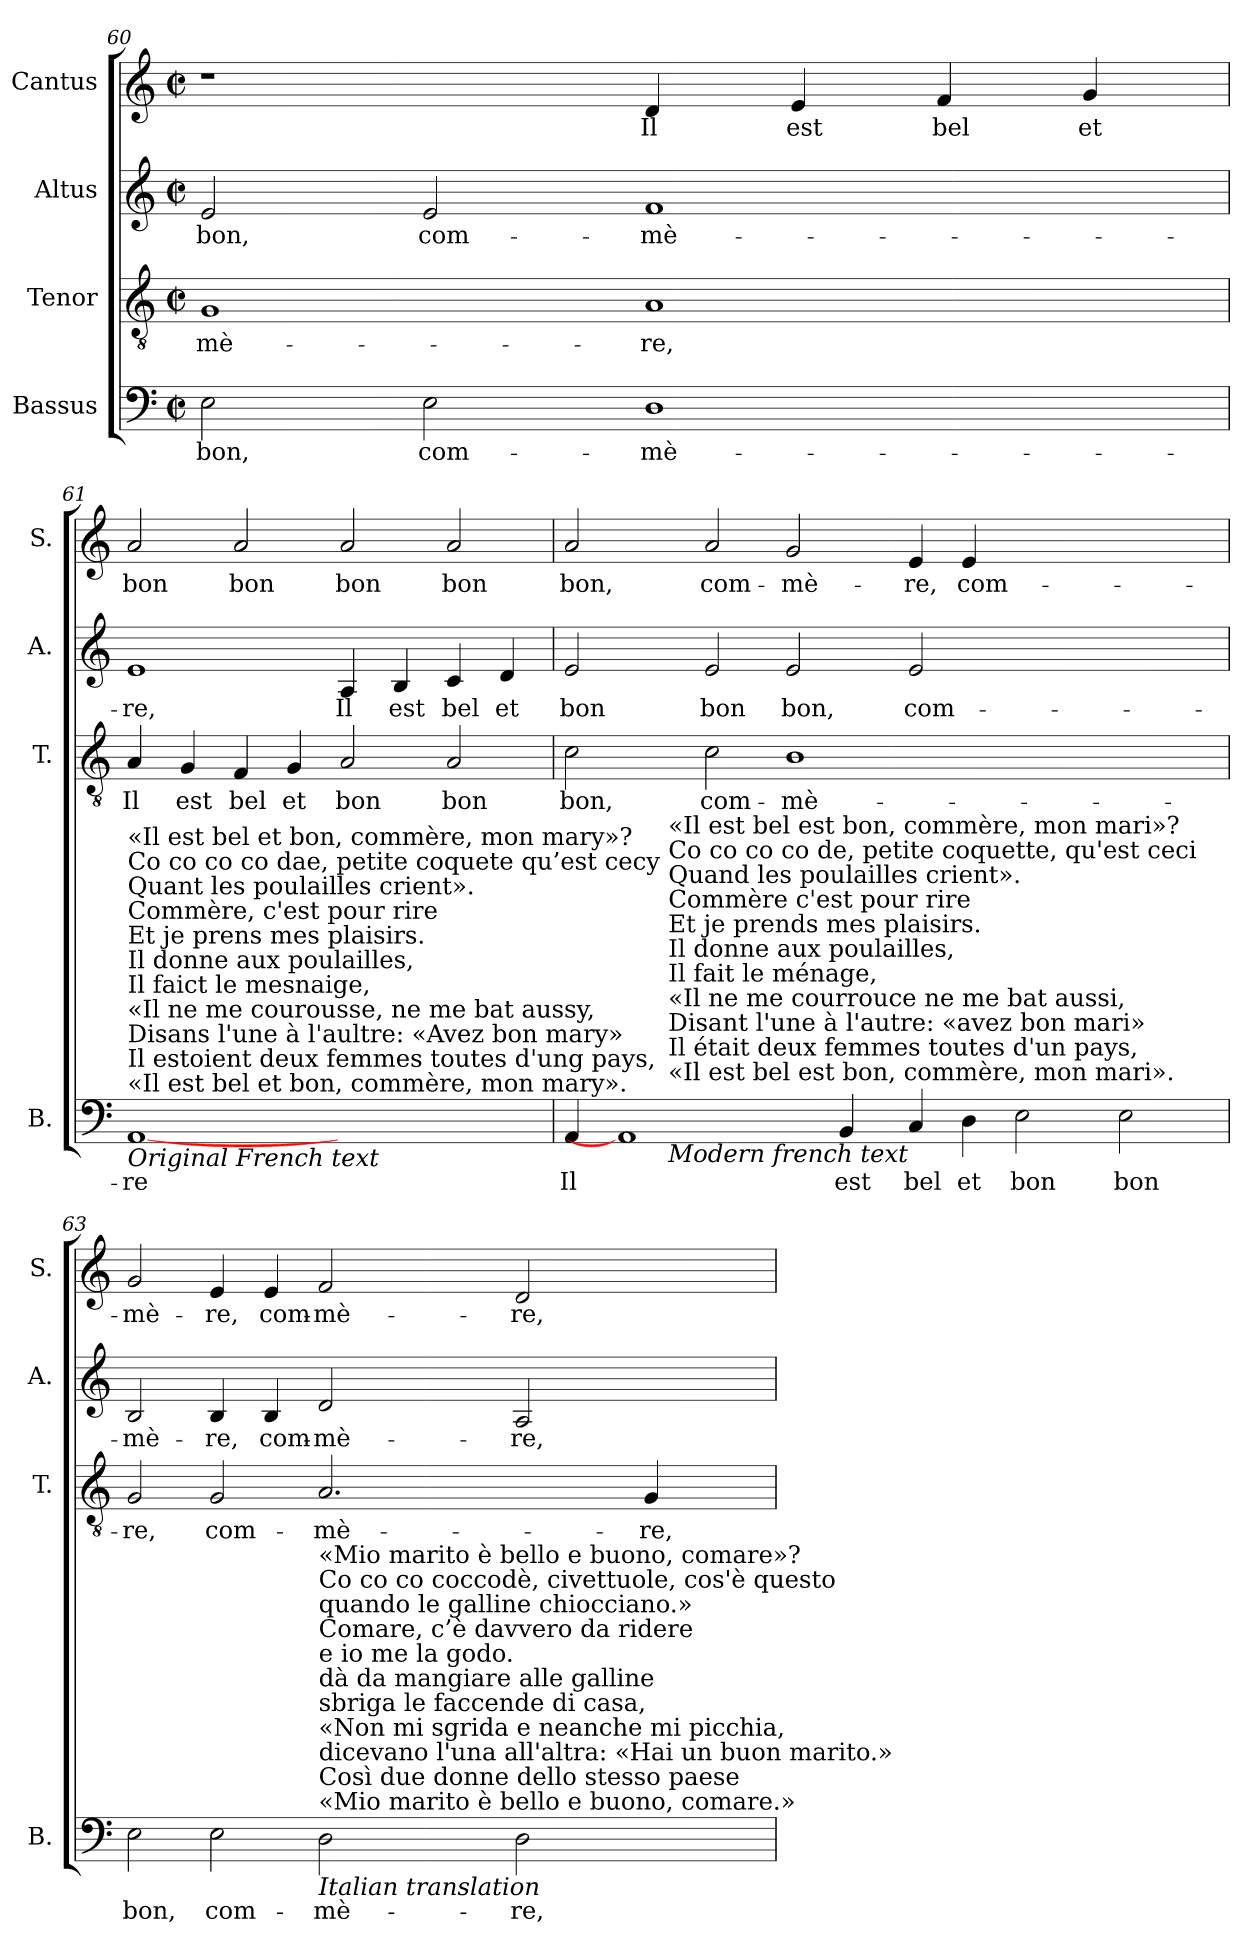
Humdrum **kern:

**kern	**text	**kern	**text	**kern	**text	**kern	**text
*part4	*part4	*part3	*part3	*part2	*part2	*part1	*part1
*staff4	*staff4	*staff3	*staff3	*staff2	*staff2	*staff1	*staff1
*I"Bassus	*	*I"Tenor	*	*I"Altus	*	*I"Cantus	*
*I'B.	*	*I'T.	*	*I'A.	*	*I'S.	*
*clefF4	*	*clefGv2	*	*clefG2	*	*clefG2	*
*	*	*ITrd7c12	*	*	*	*	*
*k[]	*	*k[]	*	*k[]	*	*k[]	*
*C:	*	*C:	*	*C:	*	*C:	*
*M2/2	*	*M2/2	*	*M2/2	*	*M2/2	*
*met(c|)	*	*met(c|)	*	*met(c|)	*	*met(c|)	*
=60	=60	=60	=60	=60	=60	=60	=60
!	!LO:LY:b:color=#000000	!	!	!	!	!	!
!	!	!	!LO:LY:b:color=#000000	!	!	!	!
!	!	!	!	!	!LO:LY:b:color=#000000	!	!
2Ei\	bon,	1GGi	-mè-	2ei/	bon,	1r	.
!	!LO:LY:b:color=#000000	!	!	!	!	!	!
!	!	!	!	!	!LO:LY:b:color=#000000	!	!
2Ei\	com-	.	.	2ei/	com-	.	.
!	!LO:LY:b:color=#000000	!	!	!	!	!	!
!	!	!	!LO:LY:b:color=#000000	!	!	!	!
!	!	!	!	!	!LO:LY:b:color=#000000	!	!
!	!	!	!	!	!	!	!LO:LY:b:color=#000000
1Di	-mè-	1AAi	-re,	1fi	-mè-	4di/	Il
!	!	!	!	!	!	!	!LO:LY:b:color=#000000
.	.	.	.	.	.	4ei/	est
!	!	!	!	!	!	!	!LO:LY:b:color=#000000
.	.	.	.	.	.	4fi/	bel
!	!	!	!	!	!	!	!LO:LY:b:color=#000000
.	.	.	.	.	.	4gi/	et
!!LO:LB:g=z
=61	=61	=61	=61	=61	=61	=61	=61
!	!LO:LY:b:color=#000000	!	!	!	!	!	!
!	!	!	!LO:LY:b:color=#000000	!	!	!	!
!	!	!	!	!	!LO:LY:b:color=#000000	!	!
!LO:TX:b:i:t=Original French text	!	!	!	!	!	!	!
!LO:TX:t=«Il est bel et bon, commère, mon mary».	!	!	!	!	!	!	!
!LO:TX:t=Il estoient deux femmes toutes d'ung pays,	!	!	!	!	!	!	!
!LO:TX:t=Disans l'une à l'aultre&colon; «Avez bon mary»	!	!	!	!	!	!	!
!LO:TX:t=«Il ne me courousse, ne me bat aussy,	!	!	!	!	!	!	!
!LO:TX:t=Il faict le mesnaige,	!	!	!	!	!	!	!
!LO:TX:t=Il donne aux poulailles,	!	!	!	!	!	!	!
!LO:TX:t=Et je prens mes plaisirs.	!	!	!	!	!	!	!
!LO:TX:t=Commère, c'est pour rire	!	!	!	!	!	!	!
!LO:TX:t=Quant les poulailles crient».	!	!	!	!	!	!	!
!LO:TX:t=Co co co co dae, petite coquete qu’est cecy	!	!	!	!	!	!	!
!LO:TX:t=«Il est bel et bon, commère, mon mary»?	!	!	!	!	!	!	!
!	!	!	!	!	!	!	!LO:LY:b:color=#000000
[1AAi	-re	4AAi/	Il	1ei	-re,	2ai/	bon
!	!	!	!LO:LY:b:color=#000000	!	!	!	!
.	.	4GGi/	est	.	.	.	.
!	!	!	!LO:LY:b:color=#000000	!	!	!	!
!	!	!	!	!	!	!	!LO:LY:b:color=#000000
.	.	4FFi/	bel	.	.	2ai/	bon
!	!	!	!LO:LY:b:color=#000000	!	!	!	!
.	.	4GGi/	et	.	.	.	.
!	!	!	!LO:LY:b:color=#000000	!	!	!	!
!	!	!	!	!	!LO:LY:b:color=#000000	!	!
!	!	!	!	!	!	!	!LO:LY:b:color=#000000
1ryy	.	2AAi/	bon	4Ai/	Il	2ai/	bon
!	!	!	!	!	!LO:LY:b:color=#000000	!	!
.	.	.	.	4Bi/	est	.	.
!	!	!	!LO:LY:b:color=#000000	!	!	!	!
!	!	!	!	!	!LO:LY:b:color=#000000	!	!
!	!	!	!	!	!	!	!LO:LY:b:color=#000000
.	.	2AAi/	bon	4ci/	bel	2ai/	bon
!	!	!	!	!	!LO:LY:b:color=#000000	!	!
.	.	.	.	4di/	et	.	.
=62	=62	=62	=62	=62	=62	=62	=62
!	!LO:LY:b:color=#000000	!	!	!	!	!	!
!	!	!	!LO:LY:b:color=#000000	!	!	!	!
!	!	!	!	!	!LO:LY:b:color=#000000	!	!
!	!	!	!	!	!	!	!LO:LY:b:color=#000000
*^	*	*	*	*	*	*	*
4AAi/	4ryy	Il	2Ci\	bon,	2ei/	bon	2ai/	bon,
1AAi]	16ryy	.	.	.	.	.	.	.
.	32ryy	.	.	.	.	.	.	.
.	64ryy	.	.	.	.	.	.	.
.	512ryy	.	.	.	.	.	.	.
!	!LO:TX:b:i:t=Modern french text	!	!	!	!	!	!	!
!	!LO:TX:t=«Il est bel est bon, commère, mon mari».	!	!	!	!	!	!	!
!	!LO:TX:t=Il était deux femmes toutes d'un pays,	!	!	!	!	!	!	!
!	!LO:TX:t=Disant l'une à l'autre&colon; «avez bon mari»	!	!	!	!	!	!	!
!	!LO:TX:t=«Il ne me courrouce ne me bat aussi,	!	!	!	!	!	!	!
!	!LO:TX:t=Il fait le ménage,	!	!	!	!	!	!	!
!	!LO:TX:t=Il donne aux poulailles,	!	!	!	!	!	!	!
!	!LO:TX:t=Et je prends mes plaisirs.	!	!	!	!	!	!	!
!	!LO:TX:t=Commère c'est pour rire	!	!	!	!	!	!	!
!	!LO:TX:t=Quand les poulailles crient».	!	!	!	!	!	!	!
!	!LO:TX:t=Co co co co de, petite coquette, qu'est ceci	!	!	!	!	!	!	!
!	!LO:TX:t=«Il est bel est bon, commère, mon mari»?	!	!	!	!	!	!	!
.	1ryy	.	.	.	.	.	.	.
!	!	!	!	!LO:LY:b:color=#000000	!	!	!	!
!	!	!	!	!	!	!LO:LY:b:color=#000000	!	!
!	!	!	!	!	!	!	!	!LO:LY:b:color=#000000
.	.	.	2Ci\	com-	2ei/	bon	2ai/	com-
!	!	!	!	!LO:LY:b:color=#000000	!	!	!	!
!	!	!	!	!	!	!LO:LY:b:color=#000000	!	!
!	!	!	!	!	!	!	!	!LO:LY:b:color=#000000
.	.	.	1BBi	-mè-	2ei/	bon,	2gi/	-mè-
!	!	!LO:LY:b:color=#000000	!	!	!	!	!	!
4BBi/	.	est	.	.	.	.	.	.
.	1ryy	.	.	.	.	.	.	.
!	!	!LO:LY:b:color=#000000	!	!	!	!	!	!
!	!	!	!	!	!	!LO:LY:b:color=#000000	!	!
!	!	!	!	!	!	!	!	!LO:LY:b:color=#000000
4Ci/	.	bel	.	.	2ei/	com-	4ei/	-re,
!	!	!LO:LY:b:color=#000000	!	!	!	!	!	!
!	!	!	!	!	!	!	!	!LO:LY:b:color=#000000
4Di\	.	et	.	.	.	.	4ei/	com-
!	!	!LO:LY:b:color=#000000	!	!	!	!	!	!
2Ei\	.	bon	1ryy	.	1ryy	.	1ryy	.
.	2ryy	.	.	.	.	.	.	.
!	!	!LO:LY:b:color=#000000	!	!	!	!	!	!
2Ei\	.	bon	.	.	.	.	.	.
.	8ryy	.	.	.	.	.	.	.
.	128..ryy	.	.	.	.	.	.	.
*v	*v	*	*	*	*	*	*	*
=63	=63	=63	=63	=63	=63	=63	=63
*^	*	*	*	*	*	*	*
!	!	!LO:LY:b:color=#000000	!	!	!	!	!	!
*v	*v	*	*	*	*	*	*	*
*^	*	*	*	*	*	*	*
!	!	!	!	!LO:LY:b:color=#000000	!	!	!	!
*v	*v	*	*	*	*	*	*	*
*^	*	*	*	*	*	*	*
!	!	!	!	!	!	!LO:LY:b:color=#000000	!	!
*v	*v	*	*	*	*	*	*	*
*^	*	*	*	*	*	*	*
!	!	!	!	!	!	!	!	!LO:LY:b:color=#000000
*v	*v	*	*	*	*	*	*	*
2Ei\	bon,	2GGi/	-re,	2Bi/	-mè-	2gi/	-mè-
!	!LO:LY:b:color=#000000	!	!	!	!	!	!
!	!	!	!LO:LY:b:color=#000000	!	!	!	!
!	!	!	!	!	!LO:LY:b:color=#000000	!	!
!	!	!	!	!	!	!	!LO:LY:b:color=#000000
2Ei\	com-	2GGi/	com-	4Bi/	-re,	4ei/	-re,
!	!	!	!	!	!LO:LY:b:color=#000000	!	!
!	!	!	!	!	!	!	!LO:LY:b:color=#000000
.	.	.	.	4Bi/	com-	4ei/	com-
!	!LO:LY:b:color=#000000	!	!	!	!	!	!
!	!	!	!LO:LY:b:color=#000000	!	!	!	!
!	!	!	!	!	!LO:LY:b:color=#000000	!	!
!LO:TX:b:i:t=Italian translation	!	!	!	!	!	!	!
!LO:TX:t=«Mio marito è bello e buono, comare.»	!	!	!	!	!	!	!
!LO:TX:t=Così due donne dello stesso paese	!	!	!	!	!	!	!
!LO:TX:t=dicevano l'una all'altra&colon; «Hai un buon marito.»	!	!	!	!	!	!	!
!LO:TX:t=«Non mi sgrida e neanche mi picchia,	!	!	!	!	!	!	!
!LO:TX:t=sbriga le faccende di casa,	!	!	!	!	!	!	!
!LO:TX:t=dà da mangiare alle galline	!	!	!	!	!	!	!
!LO:TX:t=e io me la godo.	!	!	!	!	!	!	!
!LO:TX:t=Comare, c’è davvero da ridere	!	!	!	!	!	!	!
!LO:TX:t=quando le galline chiocciano.»	!	!	!	!	!	!	!
!LO:TX:t=Co co co coccodè, civettuole, cos'è questo	!	!	!	!	!	!	!
!LO:TX:t=«Mio marito è bello e buono, comare»?	!	!	!	!	!	!	!
!	!	!	!	!	!	!	!LO:LY:b:color=#000000
2Di\	-mè-	2.AAi/	-mè-	2di/	-mè-	2fi/	-mè-
!	!LO:LY:b:color=#000000	!	!	!	!	!	!
!	!	!	!	!	!LO:LY:b:color=#000000	!	!
!	!	!	!	!	!	!	!LO:LY:b:color=#000000
2Di\	-re,	.	.	2Ai/	-re,	2di/	-re,
!	!	!	!LO:LY:b:color=#000000	!	!	!	!
.	.	4GGi/	-re,	.	.	.	.
=	=	=	=	=	=	=	=
*-	*-	*-	*-	*-	*-	*-	*-
